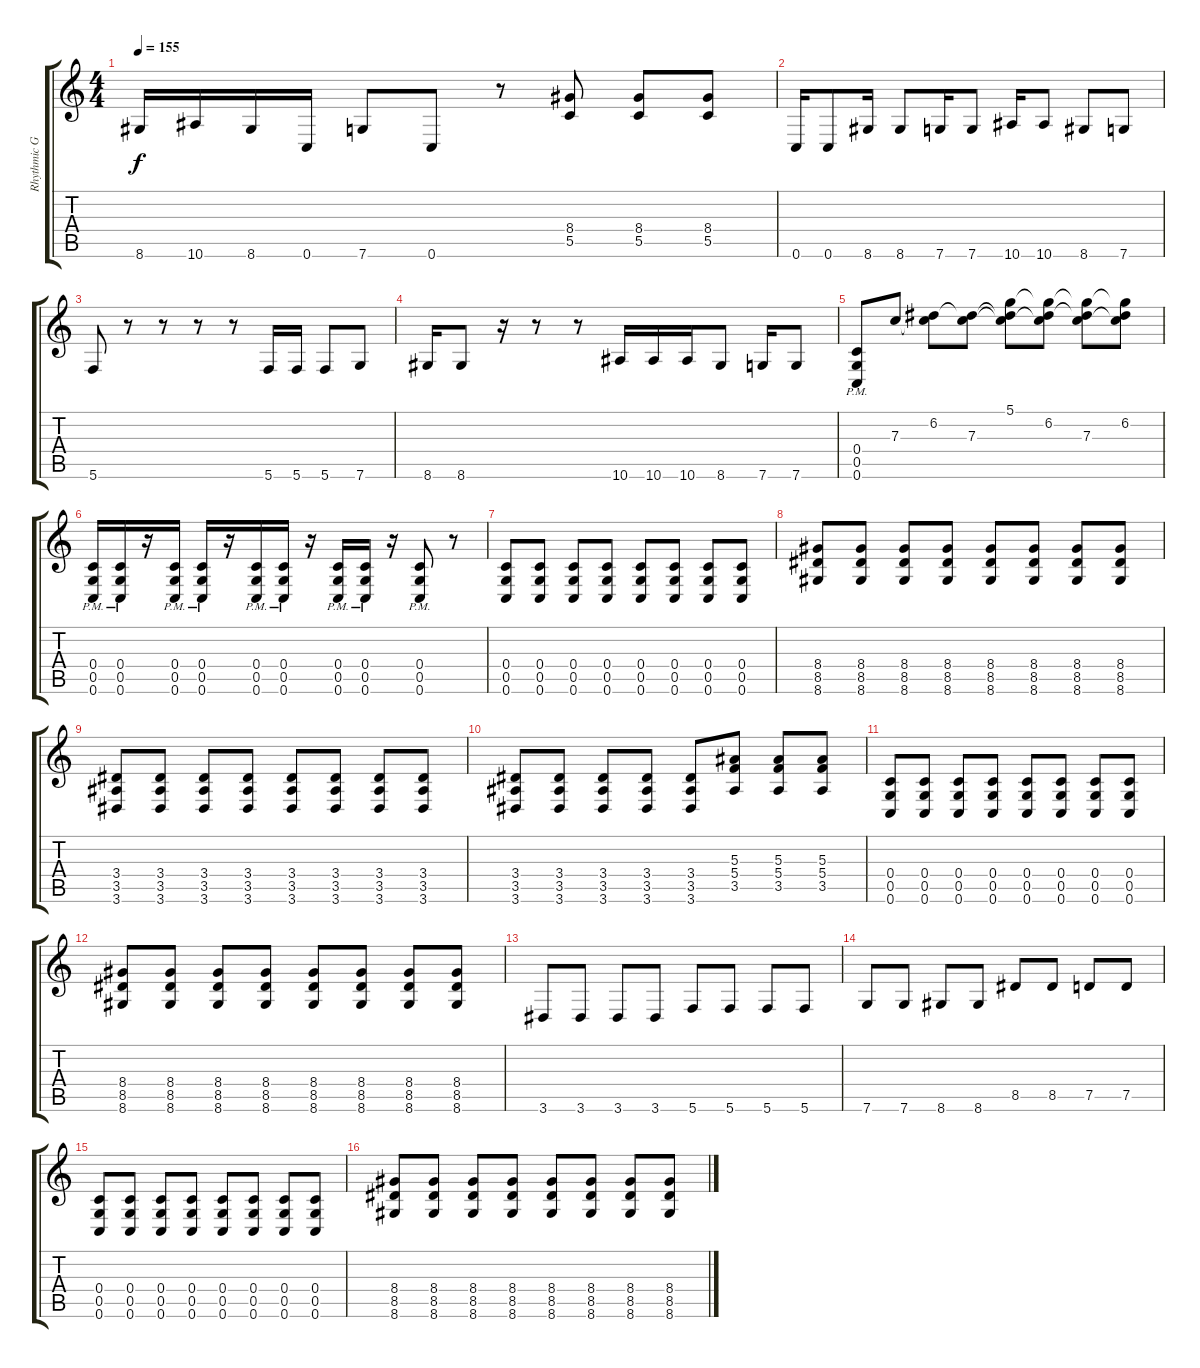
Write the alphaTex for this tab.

\track ("Rhythmic Guitar (Drop C)" "Rhythmic G") {instrument distortionguitar}
\staff {score tabs}
\tuning (D4 A3 F3 C3 G2 C2) {hide}
\ts (4 4)
\tempo 155
\clef g2
\ks c
8.6.16{dy f} 10.6.16 8.6.16 0.6.16 7.6.8 0.6.8 r.8 (8.4 5.5).8 (8.4 5.5).8 (8.4 5.5).8 |
0.6.16 0.6.8 8.6.16 8.6.8 7.6.16 7.6.8 10.6.16 10.6.8 8.6.8 7.6.8 |
5.6.8 r.8 r.8 r.8 r.8 5.6.16 5.6.16 5.6.8 7.6.8 |
8.6.16 8.6.8 r.16 r.8 r.8 10.6.16 10.6.16 10.6.16 8.6.8 7.6.16 7.6.8 |
(0.4{pm} 0.5{pm} 0.6{pm}).8 7.3.8 (6.2 7.3{t}).8 (6.2{t} 7.3).8 (5.1 6.2{t} 7.3{t}).8 (5.1{t} 6.2 7.3{t}).8 (5.1{t} 6.2{t} 7.3).8 (5.1{t} 6.2 7.3{t}).8 |
(0.4{pm} 0.5{pm} 0.6{pm}).16 (0.4{pm} 0.5{pm} 0.6{pm}).16 r.16 (0.4{pm} 0.5{pm} 0.6{pm}).16 (0.4{pm} 0.5{pm} 0.6{pm}).16 r.16 (0.4{pm} 0.5{pm} 0.6{pm}).16 (0.4{pm} 0.5{pm} 0.6{pm}).16 r.16 (0.4{pm} 0.5{pm} 0.6{pm}).16 (0.4{pm} 0.5{pm} 0.6{pm}).16 r.16 (0.4{pm} 0.5{pm} 0.6{pm}).8 r.8 |
(0.4 0.5 0.6).8 (0.4 0.5 0.6).8 (0.4 0.5 0.6).8 (0.4 0.5 0.6).8 (0.4 0.5 0.6).8 (0.4 0.5 0.6).8 (0.4 0.5 0.6).8 (0.4 0.5 0.6).8 |
(8.4 8.5 8.6).8 (8.4 8.5 8.6).8 (8.4 8.5 8.6).8 (8.4 8.5 8.6).8 (8.4 8.5 8.6).8 (8.4 8.5 8.6).8 (8.4 8.5 8.6).8 (8.4 8.5 8.6).8 |
(3.4 3.5 3.6).8 (3.4 3.5 3.6).8 (3.4 3.5 3.6).8 (3.4 3.5 3.6).8 (3.4 3.5 3.6).8 (3.4 3.5 3.6).8 (3.4 3.5 3.6).8 (3.4 3.5 3.6).8 |
(3.4 3.5 3.6).8 (3.4 3.5 3.6).8 (3.4 3.5 3.6).8 (3.4 3.5 3.6).8 (3.4 3.5 3.6).8 (5.3 5.4 3.5).8 (5.3 5.4 3.5).8 (5.3 5.4 3.5).8 |
(0.4 0.5 0.6).8 (0.4 0.5 0.6).8 (0.4 0.5 0.6).8 (0.4 0.5 0.6).8 (0.4 0.5 0.6).8 (0.4 0.5 0.6).8 (0.4 0.5 0.6).8 (0.4 0.5 0.6).8 |
(8.4 8.5 8.6).8 (8.4 8.5 8.6).8 (8.4 8.5 8.6).8 (8.4 8.5 8.6).8 (8.4 8.5 8.6).8 (8.4 8.5 8.6).8 (8.4 8.5 8.6).8 (8.4 8.5 8.6).8 |
3.6.8 3.6.8 3.6.8 3.6.8 5.6.8 5.6.8 5.6.8 5.6.8 |
7.6.8 7.6.8 8.6.8 8.6.8 8.5.8 8.5.8 7.5.8 7.5.8 |
(0.4 0.5 0.6).8 (0.4 0.5 0.6).8 (0.4 0.5 0.6).8 (0.4 0.5 0.6).8 (0.4 0.5 0.6).8 (0.4 0.5 0.6).8 (0.4 0.5 0.6).8 (0.4 0.5 0.6).8 |
(8.4 8.5 8.6).8 (8.4 8.5 8.6).8 (8.4 8.5 8.6).8 (8.4 8.5 8.6).8 (8.4 8.5 8.6).8 (8.4 8.5 8.6).8 (8.4 8.5 8.6).8 (8.4 8.5 8.6).8
